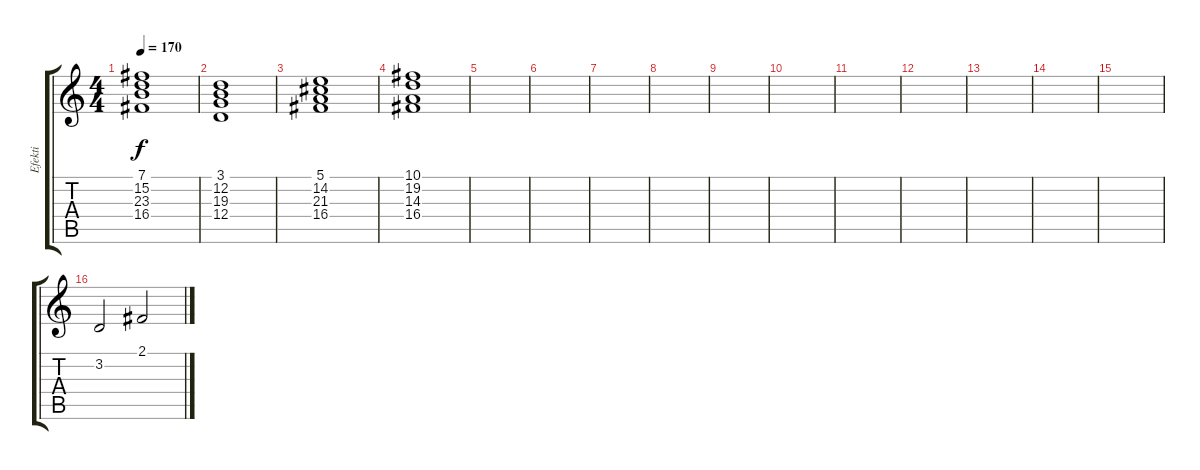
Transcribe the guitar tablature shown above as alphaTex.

\track ("Efekti" "Efekti") {instrument pad2warm}
\staff {score tabs}
\tuning (E4 B3 G3 D3 A2 E2) {hide}
\ts (4 4)
\tempo 170
\clef g2
\ks c
(7.1 15.2 23.3 16.4).1{dy f} |
(3.1 12.2 19.3 12.4).1 |
(5.1 14.2 21.3 16.4).1 |
(10.1 19.2 14.3 16.4).1 |
|
|
|
|
|
|
|
|
|
|
|
3.2.2{volume 16 instrument synthstrings1} 2.1.2
